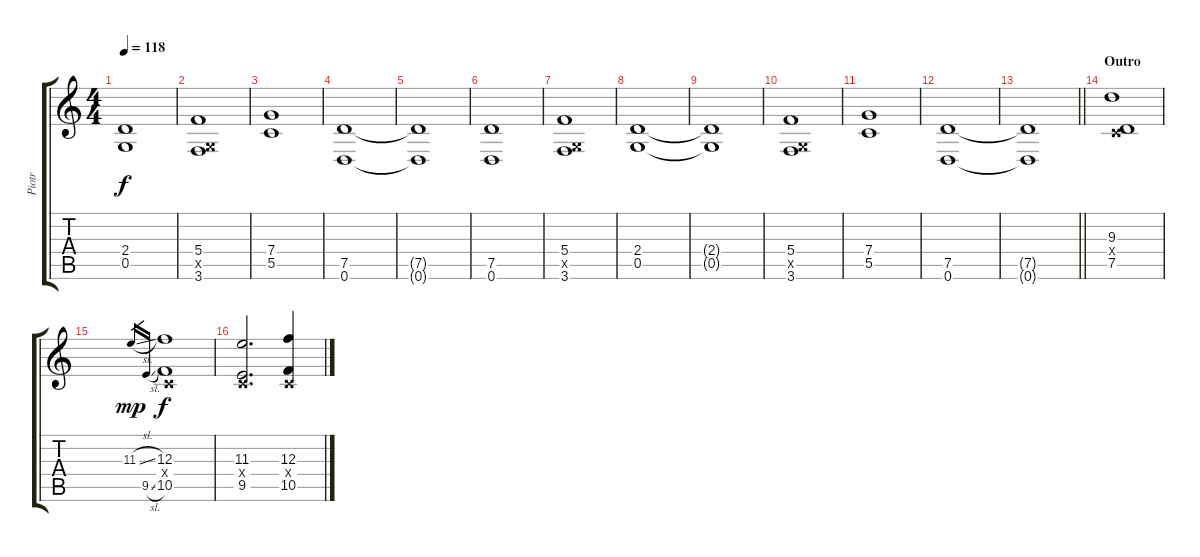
\track ("Piotr" "Piotr") {instrument distortionguitar}
\staff {score tabs}
\tuning (D4 A3 F3 C3 G2 D2) {hide}
\ts (4 4)
\tempo 118
\clef g2
\ks c
(2.4{t} 0.5{t}).1{dy f} |
(5.4 0.5{x} 3.6).1 |
(7.4 5.5).1 |
(7.5 0.6).1 |
(7.5{t} 0.6{t}).1 |
(7.5 0.6).1 |
(5.4 0.5{x} 3.6).1 |
(2.4 0.5).1 |
(2.4{t} 0.5{t}).1 |
(5.4 0.5{x} 3.6).1 |
(7.4 5.5).1 |
(7.5 0.6).1 |
\barLineRight lightlight
(7.5{t} 0.6{t}).1 |
\section ("" "Outro")
(9.3 0.4{x} 7.5).1 |
11.3{sl}.16{gr dy mp} 9.5{sl}.16{gr} (12.3 0.4{x} 10.5).1{dy f} |
(11.3 0.4{x} 9.5).2{d} (12.3 0.4{x} 10.5).4
